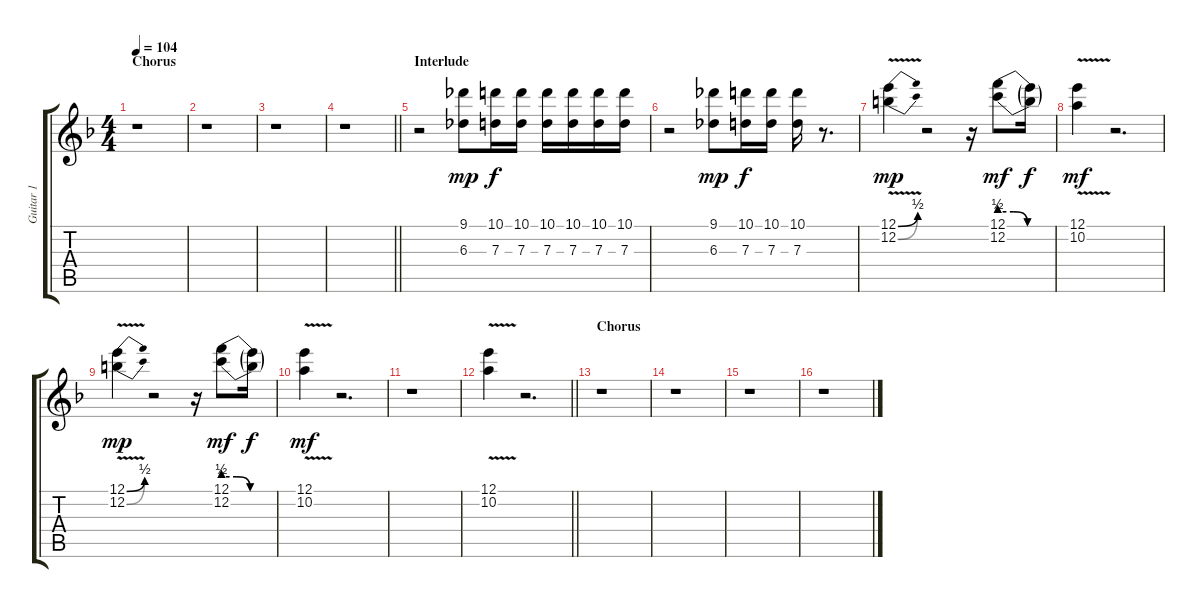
\track ("Guitar 1" "Guitar 1") {instrument distortionguitar}
\staff {score tabs}
\tuning (E4 B3 G3 D3 A2 D2) {hide}
\ts (4 4)
\section ("" "Chorus")
\tempo 104
\clef g2
\ks f
r.1{dy f} |
r.1 |
r.1 |
\barLineRight lightlight
r.1 |
\section ("" "Interlude")
r.2 (9.1 6.3).8{dy mp} (10.1 7.3).16{dy f} (10.1 7.3).16 (10.1 7.3).16 (10.1 7.3).16 (10.1 7.3).16 (10.1 7.3).16 |
r.2 (9.1 6.3).8{dy mp} (10.1 7.3).16{dy f} (10.1 7.3).16 (10.1 7.3).16 r.8{d} |
(12.1{be (bend 0 0 60 2) v} 12.2{be (bend 0 0 60 2) v}).4{dy mp} r.2 r.16 (12.1{be (custom 0 2 15 2 30 0 60 0)} 12.2{be (custom 0 2 15 2 30 0 60 0)}).8{dy mf} (12.1{t} 12.2{t}).16{dy f} |
(12.1{v} 10.2{v}).4{dy mf} r.2{d} |
(12.1{be (bend 0 0 60 2) v} 12.2{be (bend 0 0 60 2) v}).4{dy mp} r.2 r.16 (12.1{be (custom 0 2 15 2 30 0 60 0)} 12.2{be (custom 0 2 15 2 30 0 60 0)}).8{dy mf} (12.1{t} 12.2{t}).16{dy f} |
(12.1{v} 10.2{v}).4{dy mf} r.2{d} |
r.1 |
\barLineRight lightlight
(12.1{v} 10.2{v}).4 r.2{d} |
\section ("" "Chorus")
r.1 |
r.1 |
r.1 |
r.1
